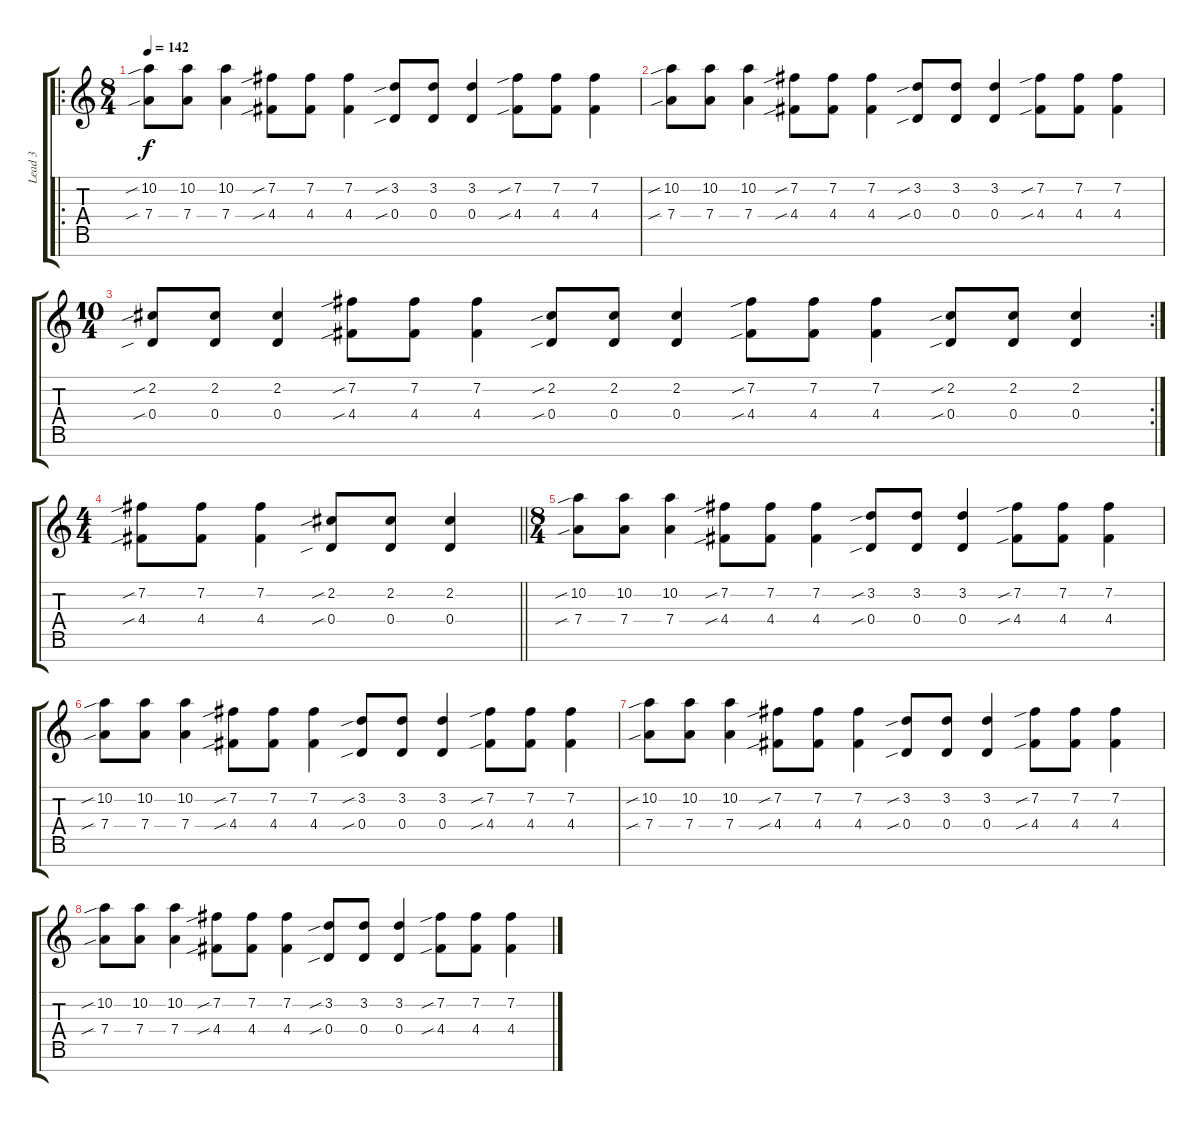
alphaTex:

\track ("Lead 3" "Lead 3") {instrument overdrivenguitar}
\staff {score tabs}
\tuning (E4 B3 G3 D3 A2 E2 B1) {hide}
\ro
\ts (8 4)
\tempo 142
\clef g2
\ks c
(10.2{sib} 7.4{sib}).8{dy f} (10.2 7.4).8 (10.2 7.4).4 (7.2{sib} 4.4{sib}).8 (7.2 4.4).8 (7.2 4.4).4 (3.2{sib} 0.4{sib}).8 (3.2 0.4).8 (3.2 0.4).4 (7.2{sib} 4.4{sib}).8 (7.2 4.4).8 (7.2 4.4).4 |
(10.2{sib} 7.4{sib}).8 (10.2 7.4).8 (10.2 7.4).4 (7.2{sib} 4.4{sib}).8 (7.2 4.4).8 (7.2 4.4).4 (3.2{sib} 0.4{sib}).8 (3.2 0.4).8 (3.2 0.4).4 (7.2{sib} 4.4{sib}).8 (7.2 4.4).8 (7.2 4.4).4 |
\rc 2
\ts (10 4)
(2.2{sib} 0.4{sib}).8 (2.2 0.4).8 (2.2 0.4).4 (7.2{sib} 4.4{sib}).8 (7.2 4.4).8 (7.2 4.4).4 (2.2{sib} 0.4{sib}).8 (2.2 0.4).8 (2.2 0.4).4 (7.2{sib} 4.4{sib}).8 (7.2 4.4).8 (7.2 4.4).4 (2.2{sib} 0.4{sib}).8 (2.2 0.4).8 (2.2 0.4).4 |
\ts (4 4)
\barLineRight lightlight
(7.2{sib} 4.4{sib}).8 (7.2 4.4).8 (7.2 4.4).4 (2.2{sib} 0.4{sib}).8 (2.2 0.4).8 (2.2 0.4).4 |
\ts (8 4)
(10.2{sib} 7.4{sib}).8 (10.2 7.4).8 (10.2 7.4).4 (7.2{sib} 4.4{sib}).8 (7.2 4.4).8 (7.2 4.4).4 (3.2{sib} 0.4{sib}).8 (3.2 0.4).8 (3.2 0.4).4 (7.2{sib} 4.4{sib}).8 (7.2 4.4).8 (7.2 4.4).4 |
(10.2{sib} 7.4{sib}).8 (10.2 7.4).8 (10.2 7.4).4 (7.2{sib} 4.4{sib}).8 (7.2 4.4).8 (7.2 4.4).4 (3.2{sib} 0.4{sib}).8 (3.2 0.4).8 (3.2 0.4).4 (7.2{sib} 4.4{sib}).8 (7.2 4.4).8 (7.2 4.4).4 |
(10.2{sib} 7.4{sib}).8 (10.2 7.4).8 (10.2 7.4).4 (7.2{sib} 4.4{sib}).8 (7.2 4.4).8 (7.2 4.4).4 (3.2{sib} 0.4{sib}).8 (3.2 0.4).8 (3.2 0.4).4 (7.2{sib} 4.4{sib}).8 (7.2 4.4).8 (7.2 4.4).4 |
(10.2{sib} 7.4{sib}).8 (10.2 7.4).8 (10.2 7.4).4 (7.2{sib} 4.4{sib}).8 (7.2 4.4).8 (7.2 4.4).4 (3.2{sib} 0.4{sib}).8 (3.2 0.4).8 (3.2 0.4).4 (7.2{sib} 4.4{sib}).8 (7.2 4.4).8 (7.2 4.4).4
